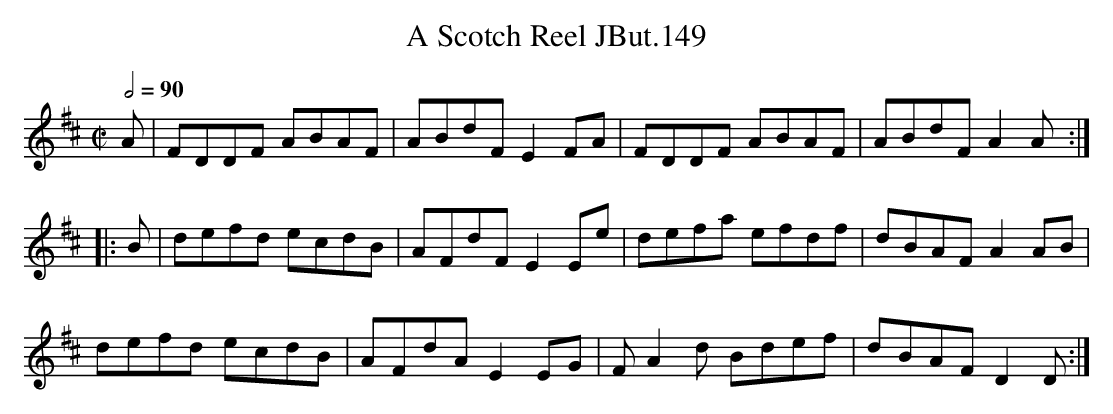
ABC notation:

X:1
T:Scotch Reel JBut.149, A
M:C|
L:1/8
Q:2/4=90
K:D
A | FDDF ABAF | ABdF E2FA | FDDF ABAF | ABdF A2A :|
|:B | defd ecdB | AFdF E2Ee | defa efdf | dBAF A2AB |
defd ecdB | AFdA E2EG | FA2d Bdef | dBAF D2 D :|
